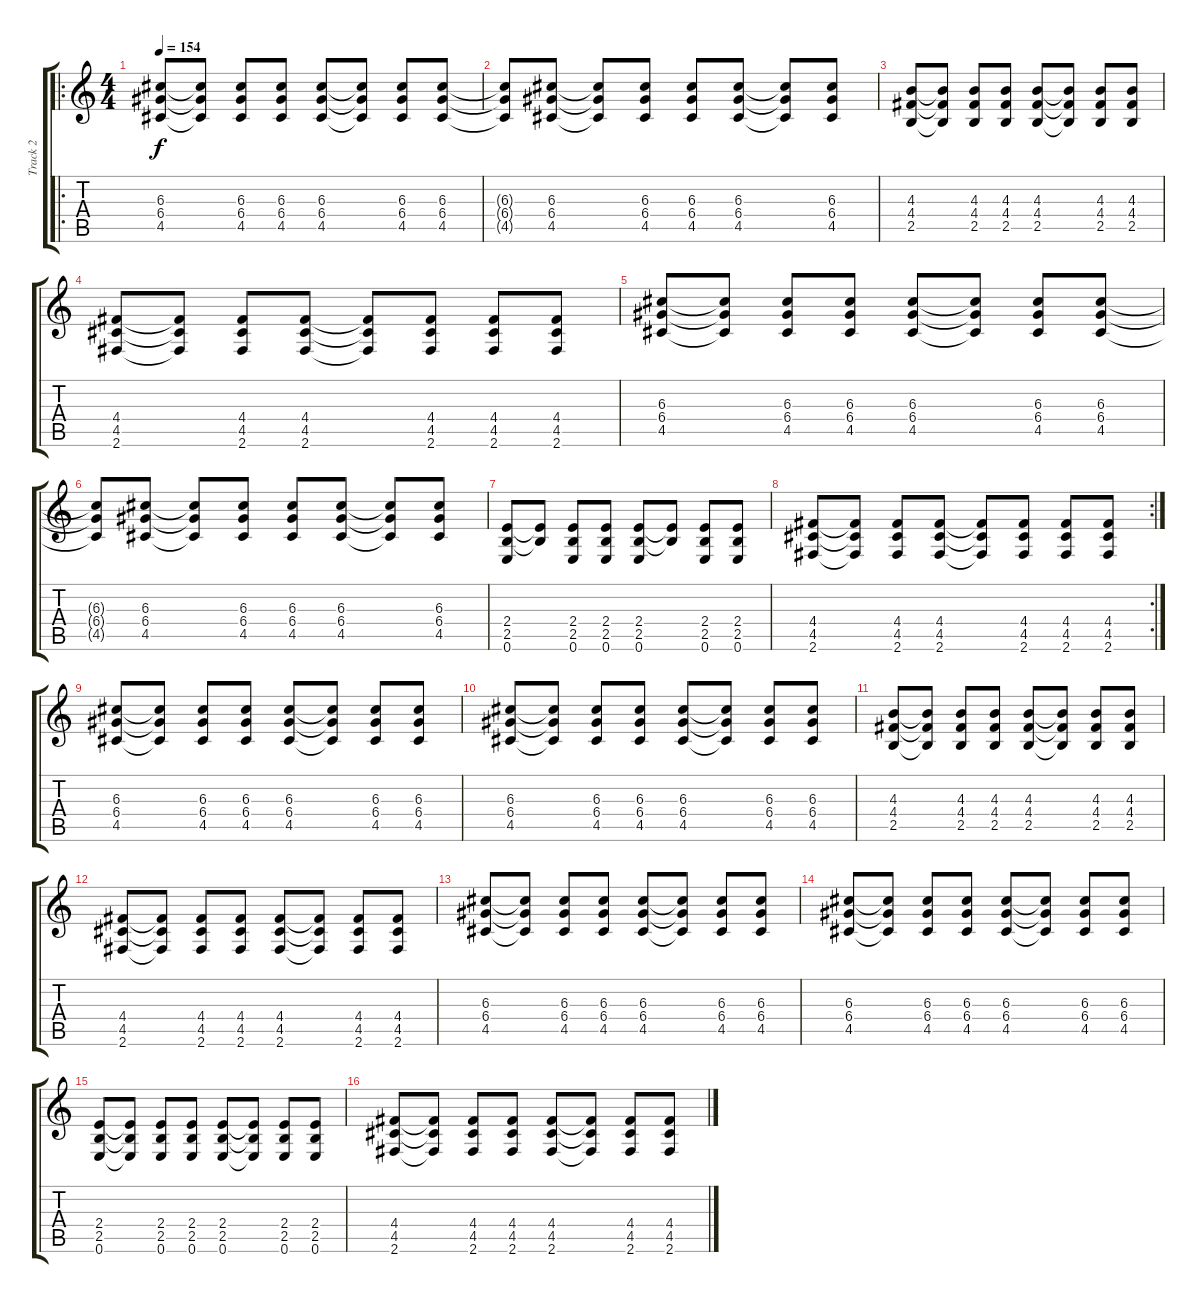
\track ("Track 2" "Track 2") {instrument overdrivenguitar}
\staff {score tabs}
\tuning (E4 B3 G3 D3 A2 E2) {hide}
\ro
\ts (4 4)
\tempo 154
\clef g2
\ks c
(6.3 6.4 4.5).8{dy f volume 16} (6.3{t} 6.4{t} 4.5{t}).8 (6.3 6.4 4.5).8 (6.3 6.4 4.5).8 (6.3 6.4 4.5).8 (6.3{t} 6.4{t} 4.5{t}).8 (6.3 6.4 4.5).8 (6.3 6.4 4.5).8 |
(6.3{t} 6.4{t} 4.5{t}).8 (6.3 6.4 4.5).8 (6.3{t} 6.4{t} 4.5{t}).8 (6.3 6.4 4.5).8 (6.3 6.4 4.5).8 (6.3 6.4 4.5).8 (6.3{t} 6.4{t} 4.5{t}).8 (6.3 6.4 4.5).8 |
(4.3 4.4 2.5).8 (4.3{t} 4.4{t} 2.5{t}).8 (4.3 4.4 2.5).8 (4.3 4.4 2.5).8 (4.3 4.4 2.5).8 (4.3{t} 4.4{t} 2.5{t}).8 (4.3 4.4 2.5).8 (4.3 4.4 2.5).8 |
(4.4 4.5 2.6).8 (4.4{t} 4.5{t} 2.6{t}).8 (4.4 4.5 2.6).8 (4.4 4.5 2.6).8 (4.4{t} 4.5{t} 2.6{t}).8 (4.4 4.5 2.6).8 (4.4 4.5 2.6).8 (4.4 4.5 2.6).8 |
(6.3 6.4 4.5).8 (6.3{t} 6.4{t} 4.5{t}).8 (6.3 6.4 4.5).8 (6.3 6.4 4.5).8 (6.3 6.4 4.5).8 (6.3{t} 6.4{t} 4.5{t}).8 (6.3 6.4 4.5).8 (6.3 6.4 4.5).8 |
(6.3{t} 6.4{t} 4.5{t}).8 (6.3 6.4 4.5).8 (6.3{t} 6.4{t} 4.5{t}).8 (6.3 6.4 4.5).8 (6.3 6.4 4.5).8 (6.3 6.4 4.5).8 (6.3{t} 6.4{t} 4.5{t}).8 (6.3 6.4 4.5).8 |
(2.4 2.5 0.6).8 (2.4{t} 2.5{t}).8 (2.4 2.5 0.6).8 (2.4 2.5 0.6).8 (2.4 2.5 0.6).8 (2.4{t} 2.5{t}).8 (2.4 2.5 0.6).8 (2.4 2.5 0.6).8 |
\rc 2
(4.4 4.5 2.6).8 (4.4{t} 4.5{t} 2.6{t}).8 (4.4 4.5 2.6).8 (4.4 4.5 2.6).8 (4.4{t} 4.5{t} 2.6{t}).8 (4.4 4.5 2.6).8 (4.4 4.5 2.6).8 (4.4 4.5 2.6).8 |
(6.3 6.4 4.5).8 (6.3{t} 6.4{t} 4.5{t}).8 (6.3 6.4 4.5).8 (6.3 6.4 4.5).8 (6.3 6.4 4.5).8 (6.3{t} 6.4{t} 4.5{t}).8 (6.3 6.4 4.5).8 (6.3 6.4 4.5).8 |
(6.3 6.4 4.5).8 (6.3{t} 6.4{t} 4.5{t}).8 (6.3 6.4 4.5).8 (6.3 6.4 4.5).8 (6.3 6.4 4.5).8 (6.3{t} 6.4{t} 4.5{t}).8 (6.3 6.4 4.5).8 (6.3 6.4 4.5).8 |
(4.3 4.4 2.5).8 (4.3{t} 4.4{t} 2.5{t}).8 (4.3 4.4 2.5).8 (4.3 4.4 2.5).8 (4.3 4.4 2.5).8 (4.3{t} 4.4{t} 2.5{t}).8 (4.3 4.4 2.5).8 (4.3 4.4 2.5).8 |
(4.4 4.5 2.6).8 (4.4{t} 4.5{t} 2.6{t}).8 (4.4 4.5 2.6).8 (4.4 4.5 2.6).8 (4.4 4.5 2.6).8 (4.4{t} 4.5{t} 2.6{t}).8 (4.4 4.5 2.6).8 (4.4 4.5 2.6).8 |
(6.3 6.4 4.5).8 (6.3{t} 6.4{t} 4.5{t}).8 (6.3 6.4 4.5).8 (6.3 6.4 4.5).8 (6.3 6.4 4.5).8 (6.3{t} 6.4{t} 4.5{t}).8 (6.3 6.4 4.5).8 (6.3 6.4 4.5).8 |
(6.3 6.4 4.5).8 (6.3{t} 6.4{t} 4.5{t}).8 (6.3 6.4 4.5).8 (6.3 6.4 4.5).8 (6.3 6.4 4.5).8 (6.3{t} 6.4{t} 4.5{t}).8 (6.3 6.4 4.5).8 (6.3 6.4 4.5).8 |
(2.4 2.5 0.6).8 (2.4{t} 2.5{t} 0.6{t}).8 (2.4 2.5 0.6).8 (2.4 2.5 0.6).8 (2.4 2.5 0.6).8 (2.4{t} 2.5{t} 0.6{t}).8 (2.4 2.5 0.6).8 (2.4 2.5 0.6).8 |
(4.4 4.5 2.6).8 (4.4{t} 4.5{t} 2.6{t}).8 (4.4 4.5 2.6).8 (4.4 4.5 2.6).8 (4.4 4.5 2.6).8 (4.4{t} 4.5{t} 2.6{t}).8 (4.4 4.5 2.6).8 (4.4 4.5 2.6).8
